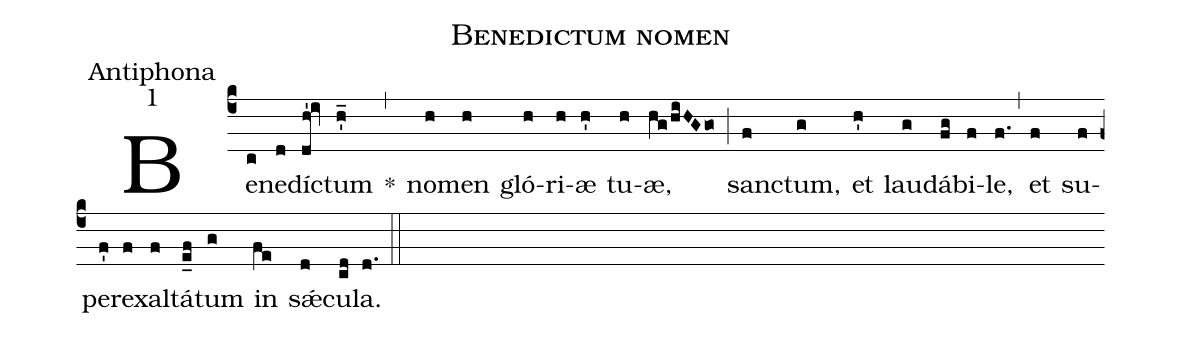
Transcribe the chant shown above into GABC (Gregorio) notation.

name:Benedictum nomen;
office-part:Antiphona;
mode:1;
%%
(c4)Be(c)ne(d)díc(dh'!iv)tum(h_') *(,) no(h)men(h) gló(h)ri(h)<sp>ae</sp>(h') tu(h)<sp>ae</sp>,(hg/hiHGgo) (;) san(f)ctum,(g) et(h') lau(g)dá(fg)bi(f)le,(f.) (,) et(f) su(f)per(f')ex(f)al(f)tá(e_f)tum(g) in(fe) s<sp>'ae</sp>(d)cu(cd)la.(d.) (::)
